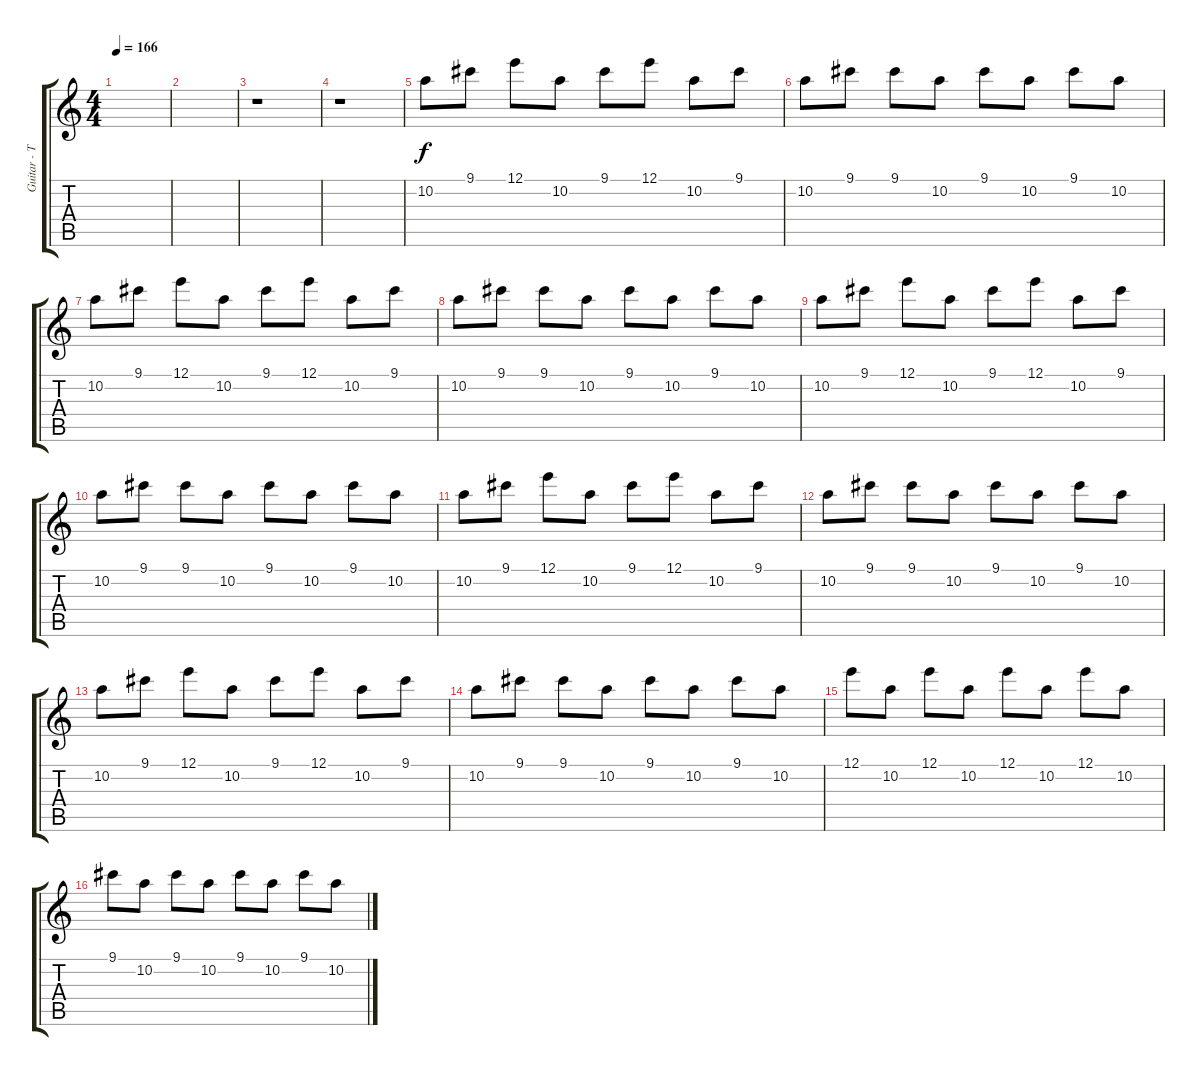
\track ("Guitar - Tom DeLonge" "Guitar - T") {instrument electricguitarclean}
\staff {score tabs}
\tuning (E4 B3 G3 D3 A2 E2) {hide}
\ts (4 4)
\tempo 166
\clef g2
\ks c
|
|
r.1 |
r.1 |
10.2.8 9.1.8 12.1.8 10.2.8 9.1.8 12.1.8 10.2.8 9.1.8 |
10.2.8 9.1.8 9.1.8 10.2.8 9.1.8 10.2.8 9.1.8 10.2.8 |
10.2.8 9.1.8 12.1.8 10.2.8 9.1.8 12.1.8 10.2.8 9.1.8 |
10.2.8 9.1.8 9.1.8 10.2.8 9.1.8 10.2.8 9.1.8 10.2.8 |
10.2.8 9.1.8 12.1.8 10.2.8 9.1.8 12.1.8 10.2.8 9.1.8 |
10.2.8 9.1.8 9.1.8 10.2.8 9.1.8 10.2.8 9.1.8 10.2.8 |
10.2.8 9.1.8 12.1.8 10.2.8 9.1.8 12.1.8 10.2.8 9.1.8 |
10.2.8 9.1.8 9.1.8 10.2.8 9.1.8 10.2.8 9.1.8 10.2.8 |
10.2.8 9.1.8 12.1.8 10.2.8 9.1.8 12.1.8 10.2.8 9.1.8 |
10.2.8 9.1.8 9.1.8 10.2.8 9.1.8 10.2.8 9.1.8 10.2.8 |
12.1.8 10.2.8 12.1.8 10.2.8 12.1.8 10.2.8 12.1.8 10.2.8 |
9.1.8 10.2.8 9.1.8 10.2.8 9.1.8 10.2.8 9.1.8 10.2.8
